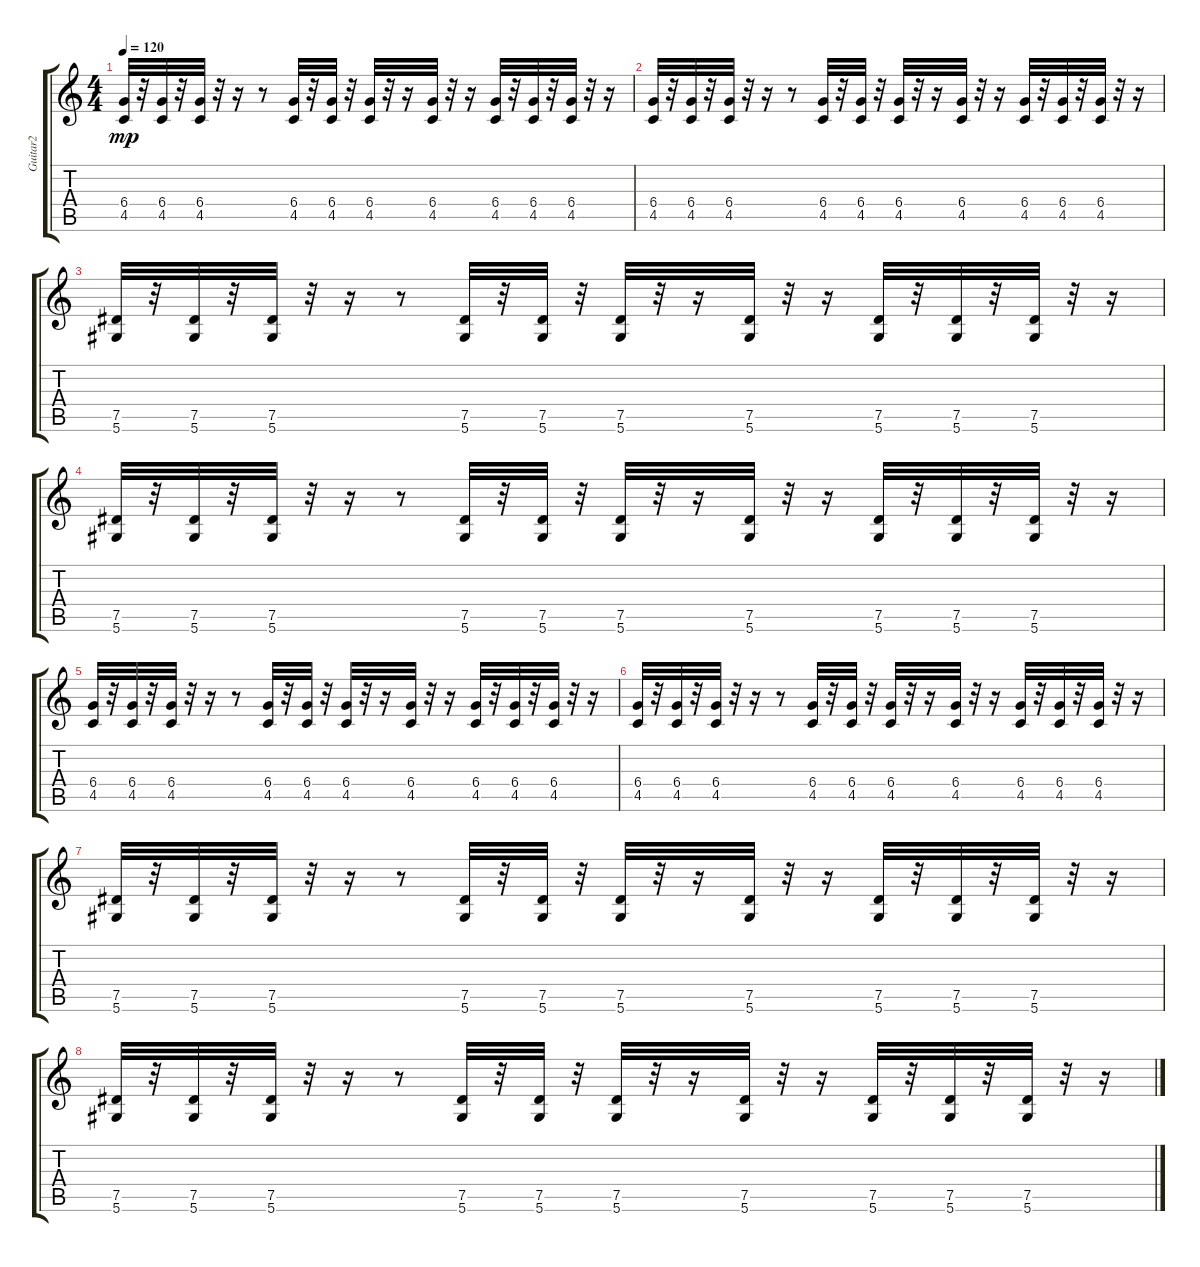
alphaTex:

\track ("Guitar2" "Guitar2") {instrument distortionguitar}
\staff {score tabs}
\tuning (Eb4 Bb3 Gb3 Db3 Ab2 Eb2) {hide}
\ts (4 4)
\tempo 120
\clef g2
\ks c
(6.4 4.5).32{dy mp} r.32 (6.4 4.5).32 r.32 (6.4 4.5).32 r.32 r.16 r.8 (6.4 4.5).32 r.32 (6.4 4.5).32 r.32 (6.4 4.5).32 r.32 r.16 (6.4 4.5).32 r.32 r.16 (6.4 4.5).32 r.32 (6.4 4.5).32 r.32 (6.4 4.5).32 r.32 r.16 |
(6.4 4.5).32 r.32 (6.4 4.5).32 r.32 (6.4 4.5).32 r.32 r.16 r.8 (6.4 4.5).32 r.32 (6.4 4.5).32 r.32 (6.4 4.5).32 r.32 r.16 (6.4 4.5).32 r.32 r.16 (6.4 4.5).32 r.32 (6.4 4.5).32 r.32 (6.4 4.5).32 r.32 r.16 |
(7.5 5.6).32 r.32 (7.5 5.6).32 r.32 (7.5 5.6).32 r.32 r.16 r.8 (7.5 5.6).32 r.32 (7.5 5.6).32 r.32 (7.5 5.6).32 r.32 r.16 (7.5 5.6).32 r.32 r.16 (7.5 5.6).32 r.32 (7.5 5.6).32 r.32 (7.5 5.6).32 r.32 r.16 |
(7.5 5.6).32 r.32 (7.5 5.6).32 r.32 (7.5 5.6).32 r.32 r.16 r.8 (7.5 5.6).32 r.32 (7.5 5.6).32 r.32 (7.5 5.6).32 r.32 r.16 (7.5 5.6).32 r.32 r.16 (7.5 5.6).32 r.32 (7.5 5.6).32 r.32 (7.5 5.6).32 r.32 r.16 |
(6.4 4.5).32 r.32 (6.4 4.5).32 r.32 (6.4 4.5).32 r.32 r.16 r.8 (6.4 4.5).32 r.32 (6.4 4.5).32 r.32 (6.4 4.5).32 r.32 r.16 (6.4 4.5).32 r.32 r.16 (6.4 4.5).32 r.32 (6.4 4.5).32 r.32 (6.4 4.5).32 r.32 r.16 |
(6.4 4.5).32 r.32 (6.4 4.5).32 r.32 (6.4 4.5).32 r.32 r.16 r.8 (6.4 4.5).32 r.32 (6.4 4.5).32 r.32 (6.4 4.5).32 r.32 r.16 (6.4 4.5).32 r.32 r.16 (6.4 4.5).32 r.32 (6.4 4.5).32 r.32 (6.4 4.5).32 r.32 r.16 |
(7.5 5.6).32 r.32 (7.5 5.6).32 r.32 (7.5 5.6).32 r.32 r.16 r.8 (7.5 5.6).32 r.32 (7.5 5.6).32 r.32 (7.5 5.6).32 r.32 r.16 (7.5 5.6).32 r.32 r.16 (7.5 5.6).32 r.32 (7.5 5.6).32 r.32 (7.5 5.6).32 r.32 r.16 |
(7.5 5.6).32 r.32 (7.5 5.6).32 r.32 (7.5 5.6).32 r.32 r.16 r.8 (7.5 5.6).32 r.32 (7.5 5.6).32 r.32 (7.5 5.6).32 r.32 r.16 (7.5 5.6).32 r.32 r.16 (7.5 5.6).32 r.32 (7.5 5.6).32 r.32 (7.5 5.6).32 r.32 r.16
